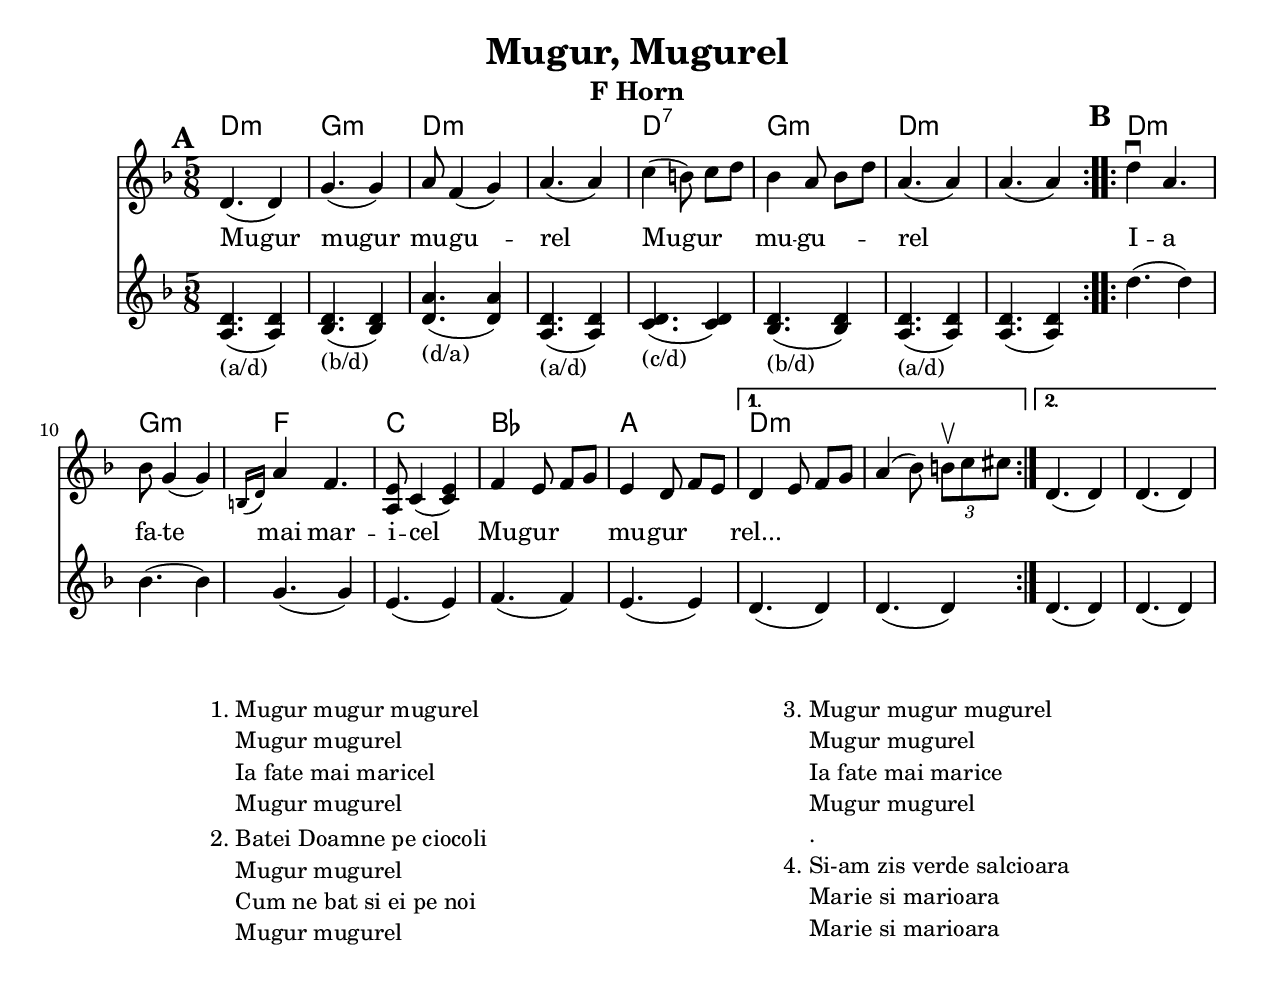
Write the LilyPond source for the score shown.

\version "2.18.0"
\include "english.ly"
\pointAndClickOff
\paper{
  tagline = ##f
  print-all-headers = ##t
  #(set-paper-size "letter")
}
date = #(strftime "%d-%m-%Y" (localtime (current-time)))

%\markup{ \italic{ " Updated " \date  }  }

%\markup{ Got something to say? }
secund =\relative c'{
  \clef treble
  \key d \minor
  \time 5/8
  \set Score.markFormatter = #format-mark-box-alphabet
  \repeat volta 2{
  \mark \default
    <a d>4._"(a/d)"(<a d>4)
    <bf d>4._"(b/d)"(<bf d>4)
    <d a'>4._"(d/a)" (<d a'>4)
    <d a>4._"(a/d)" (<d a>4)

    <c d>4._"(c/d)" (<c d>4)
    <bf d>4._"(b/d)"(<bf d>4)
    <a d>4._"(a/d)"(<a d>4)
    <a d>4.(<a d>4)|
  }
  \repeat volta 2{
  \mark \default
    d'4.(d4)
    bf4.(bf4)
    g4. (g4)
    e4. (e4)%c4. (c4)

    f4. (f4)
    e4. (e4)

  }
  \alternative {
    {
      d4. (d4)
      d4. (d4)
    }
    {
      d4. (d4)
      d4. (d4)
    }
  }
}
%#################################### Melody ########################
melody = \relative c' {
  \clef treble
  \key d \minor
  \time 5/8
  \set Score.markFormatter = #format-mark-box-alphabet

  %\partial 16*3 a16 d f   %lead in notes

  \repeat volta 2{
  \mark \default
    d4. (d4)
    g4.(g4)
    a8 f4(g)
    a4.(a4)|

    c4(b8)c d %b natural
    bf4 a8 bf d
    a4.(a4)
    a4.(a4)|

  }
  %\alternative { { }{ } }

  \repeat volta 2{
  \mark \default
    d4\downbow a4. %reversed dotted note
    bf8 g4(g)
    \grace{b,16 (d)}a'4 f4.  %reversed dots
    <e a, >8 c4(<c e>)

    f4 e8 f g
    e4 d8 f e|

  }
  \alternative {
    {
      d4 e8 f g
      a4(bf8)\tuplet 3/2{b\upbow c cs}
    }
    {
      d,4.(d4)
      d4.(d4)
    }
  }

}

%################################# Lyrics #####################
\addlyrics{

  Mugur mugur mu -- gu -- rel
  Mugur \skip2 \skip2  mu -- gu -- \skip2 \skip2 rel
  \skip1
  I -- a fa -- te mai mar -- i -- cel
  Mu -- gur \skip2 \skip2  mu -- gur \skip2 \skip2  rel...


}
%{ this set works with single line version
  Mugur mugur mu -- gu -- rel
  Mugur \skip2 \skip2  mu -- gu -- \skip2 \skip2 rel
  \skip1
  I -- a fa -- te mai mar -- i -- cel
  Mu -- gur \skip2 \skip2  mu -- gur \skip2 \skip2  rel
%}
%################################# Chords #######################
harmonies = \chordmode {
  d8*5:m
  g8*5:m
  d8*10:m
  d8*5:7
  g8*5:m
  d8*10:m

  %B
  d8*5:m
  g8*5:m
  f8*5
  c8*5
  bf8*5
  a8*5
  d8*5:m
}

\score {
  <<
    \new ChordNames {
      \set chordChanges = ##f
      \harmonies
    }
    \new Staff
    \melody
    \new Staff \secund
  >>
  \header{
    title= "Mugur, Mugurel"
    subtitle=""
    composer= ""
    instrument = "F Horn"
    arranger= ""
  }
  \layout{indent = 1.0\cm}
  \midi {
    \tempo 4 = 120

    % \midi { }
  }
}

% more verses:
\markup{}
\markup {
  \fill-line {
    \hspace #0.1 % distance from left margin
    \column {
      \line {
        "1."
        \column {
          "Mugur mugur mugurel"
          "Mugur mugurel"
          "Ia fate mai maricel"
          "Mugur mugurel"
        }
      }
      \hspace #0.2 % vertical distance between verses
      \line {
        "2."
        \column {
          "Batei Doamne pe ciocoli"
          "Mugur mugurel"
          "Cum ne bat si ei pe noi"
          "Mugur mugurel"
        }
      }

    }
    \hspace #0.1  % horiz. distance between columns
    \column {
      \line {
        "3."
        \column {
          "Mugur mugur mugurel"
          "Mugur mugurel"
          "Ia fate mai marice"
          "Mugur mugurel".
        }
      }
      \hspace #0.2 % distance between verses
      \line {
        "4."
        \column {
          "Si-am zis verde salcioara"
          "Marie si marioara"
          "Marie si marioara"
        }
      }

    }
    \hspace #0.1 % distance to right margin
  }
}



%{

mugur mugur mugurel
mugur mugurel
ia fate mai maricel
mugur mugurel

batei Doamne pe ciocoli
mugur mugurel
cum ne bat si ei pe noi
mugur mugurel

mugur mugur mugurel
mugur mugurel
ia fate mai maricel
mugur mugurel.

si-am zis verde salcioara
marie si marioara
marie si marioara
________________________
Mugur, mugurel Lyrics
Tudor Gheorghe

Mugur mugur mugurel
Mugur mugurel
Ia fa-te mai maricel!
Mugur mugurel (2x)

Ca ne-am saturat de iarna
Mugur mugurel
Si de rautate-n tara!
Mugur mugurel (2x)

Bate-i doamne pe ciocoi
Mugur mugurel
Cum ne bat si ei pe noi
Mugur mugurel (2x)

Mugur mugur mugurel
Mugur mugurel
Ia fa-te mai maricel!
Mugur mugurel (2x)

În oraşul ăsta am deschis eu ochii;
Salutare, locuri mândre, scumpe mie!
Doina doicei mele din copilărie
Sună-n tot oraşul: doica-mi cântă mie?
Glasul ei e-acesta? ori poate mă-nşel:
"Mugur, mugur, mugurel!..."

A plecat, odată, un copil voios,
Azi, bătrân, se-ntoarce tot pe-aceeaşi cale...
Hei, de-atunci ce mult e... griji, necazuri, boale,
Bucurii puţine, şi atâta jale!
Cum mai trece vremea..." trist îngână el:
"Mugur, mugur, mugurel!..."

Oare unde sunteţi, tovarăşi de joc?
D-aş vedea pe unul barem dintre voi!
Să mai stăm de vorbă, veseli amândoi,
Să ne reîntoarcem anii înapoi,
Anii cei de basme, să cânt iar cu el:
"Mugur, mugur, mugurel!..."

Fără de hodină, pasăre pribeagă
Care-şi cată cuibul cald de-odinioară
Când se-ntoarce iară mândra primăvară,
Gândul meu colindă, pretutindeni zboară,
Şi mă mir eu singur câte-mi spune el:
"Mugur, mugur, mugurel!..."

Sunt copil acuma, iarăşi sunt copil!
Pe-o nuia încalec... lumea e a mea!
Sare şi nechează murgul meu — nuia,
Merg la jgheab, devale, şi îi dau să bea...
Hii, murguţ, în lume, zboară rândunel...
"Mugur, mugur, mugurel!..."

Clătinat răsună clopotul din turn,
Calul, călăreţul cad de oboseală...
E-n amurg... acasă doica mă ia-n poală...
Aţipesc, şi visuri mândre mă înşală;
Doica mă alintă, cântă-ncetinel:
"Mugur, mugur, mugurel!..."

Adus de la "http://ro.wikisource.org/wiki/Mugur,_mugur,_mugurel..."
With an English translation
Mugur, mugurel

Mugur, mugur, mugurel,
Mugur, mugurel,
Ia fă-te mai măricel,
Mugur, mugurel,
Ia fă-te mai măricel,
Mugur, mugurel.

Că ne-am săturat de iarnă,
Mugur, mugurel,
Și de răutate-n țară,
Mugur, mugurel,
Și de răutate-n țară,
Mugur, mugurel.

Bate-i, Doamne, pe ciocoi,
Mugur, mugurel,
Cum ne bat și ei pe noi,
Mugur, mugurel,
Cum ne bat și ei pe noi,
Mugur, mugurel.

Mugur, mugur, mugurel,
Mugur, mugurel,
Ia fă-te mai măricel,
Mugur, mugurel,
Ia fă-te mai măricel,
Mugur, mugurel.
Video
Try to align
English
Sprout, you little sprout

Sprout, sprout, you little sprout
Sprout, you little sprout,
Just grow a little bit,
Sprout, you little sprout,
Just grow a little bit,
Sprout, you little sprout.

Because we're tired of winter,
Sprout, you little sprout,
And of the maliance from inside our country,
Sprout, you little sprout,
And of the maliance from inside our country,
Sprout, you little sprout.

God, punish the bootlickers,
Sprout, you little sprout,
Like they punish us,
Sprout, you little sprout,
Like they punish us,
Sprout, you little sprout.

Sprout, sprout, you little sprout
Sprout, you little sprout,
Just grow a little bit,
Sprout, you little sprout,
Just grow a little bit,
Sprout, you little sprout.


%}
